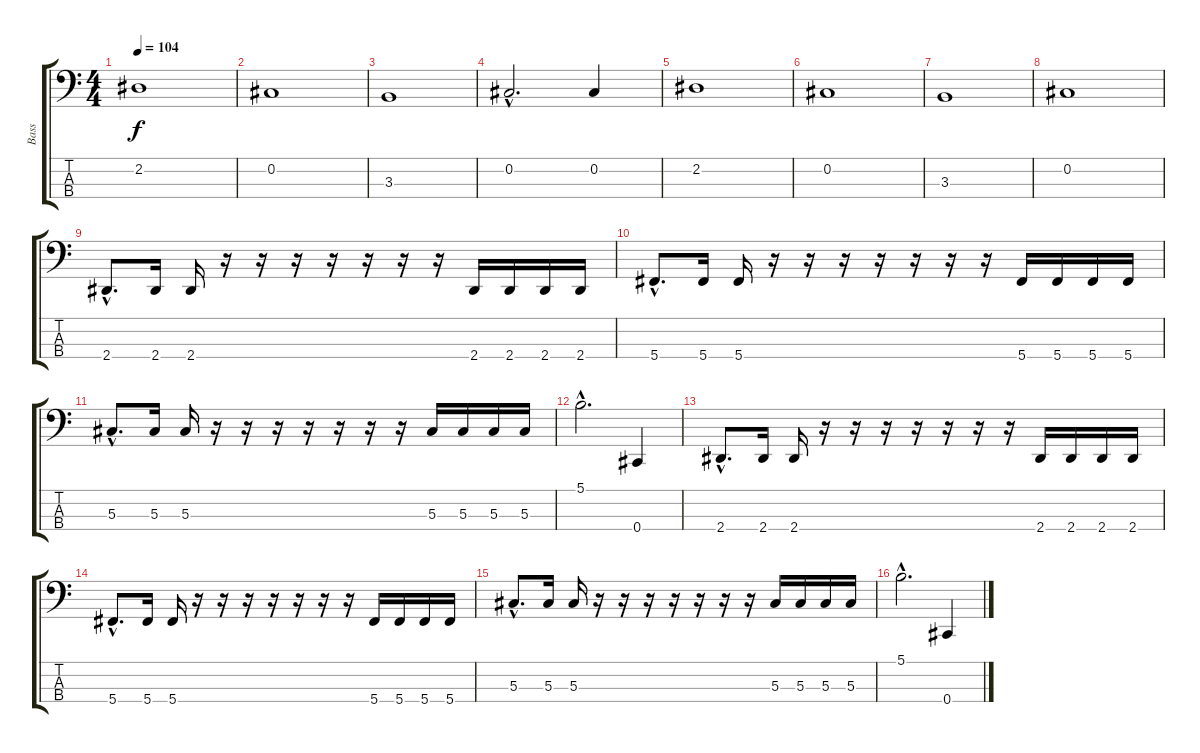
\track ("Bass" "Bass") {instrument electricbassfinger}
\staff {score tabs}
\tuning (Gb2 Db2 Ab1 Db1) {hide}
\ts (4 4)
\tempo 104
\clef f4
\ks c
2.2.1{dy f} |
0.2.1 |
3.3.1 |
0.2{hac}.2{d} 0.2.4 |
2.2.1 |
0.2.1 |
3.3.1 |
0.2.1 |
2.4{hac}.8{d} 2.4.16 2.4.16 r.16 r.16 r.16 r.16 r.16 r.16 r.16 2.4.16 2.4.16 2.4.16 2.4.16 |
5.4{hac}.8{d} 5.4.16 5.4.16 r.16 r.16 r.16 r.16 r.16 r.16 r.16 5.4.16 5.4.16 5.4.16 5.4.16 |
5.3{hac}.8{d} 5.3.16 5.3.16 r.16 r.16 r.16 r.16 r.16 r.16 r.16 5.3.16 5.3.16 5.3.16 5.3.16 |
5.1{hac}.2{d} 0.4.4 |
2.4{hac}.8{d} 2.4.16 2.4.16 r.16 r.16 r.16 r.16 r.16 r.16 r.16 2.4.16 2.4.16 2.4.16 2.4.16 |
5.4{hac}.8{d} 5.4.16 5.4.16 r.16 r.16 r.16 r.16 r.16 r.16 r.16 5.4.16 5.4.16 5.4.16 5.4.16 |
5.3{hac}.8{d} 5.3.16 5.3.16 r.16 r.16 r.16 r.16 r.16 r.16 r.16 5.3.16 5.3.16 5.3.16 5.3.16 |
5.1{hac}.2{d} 0.4.4
